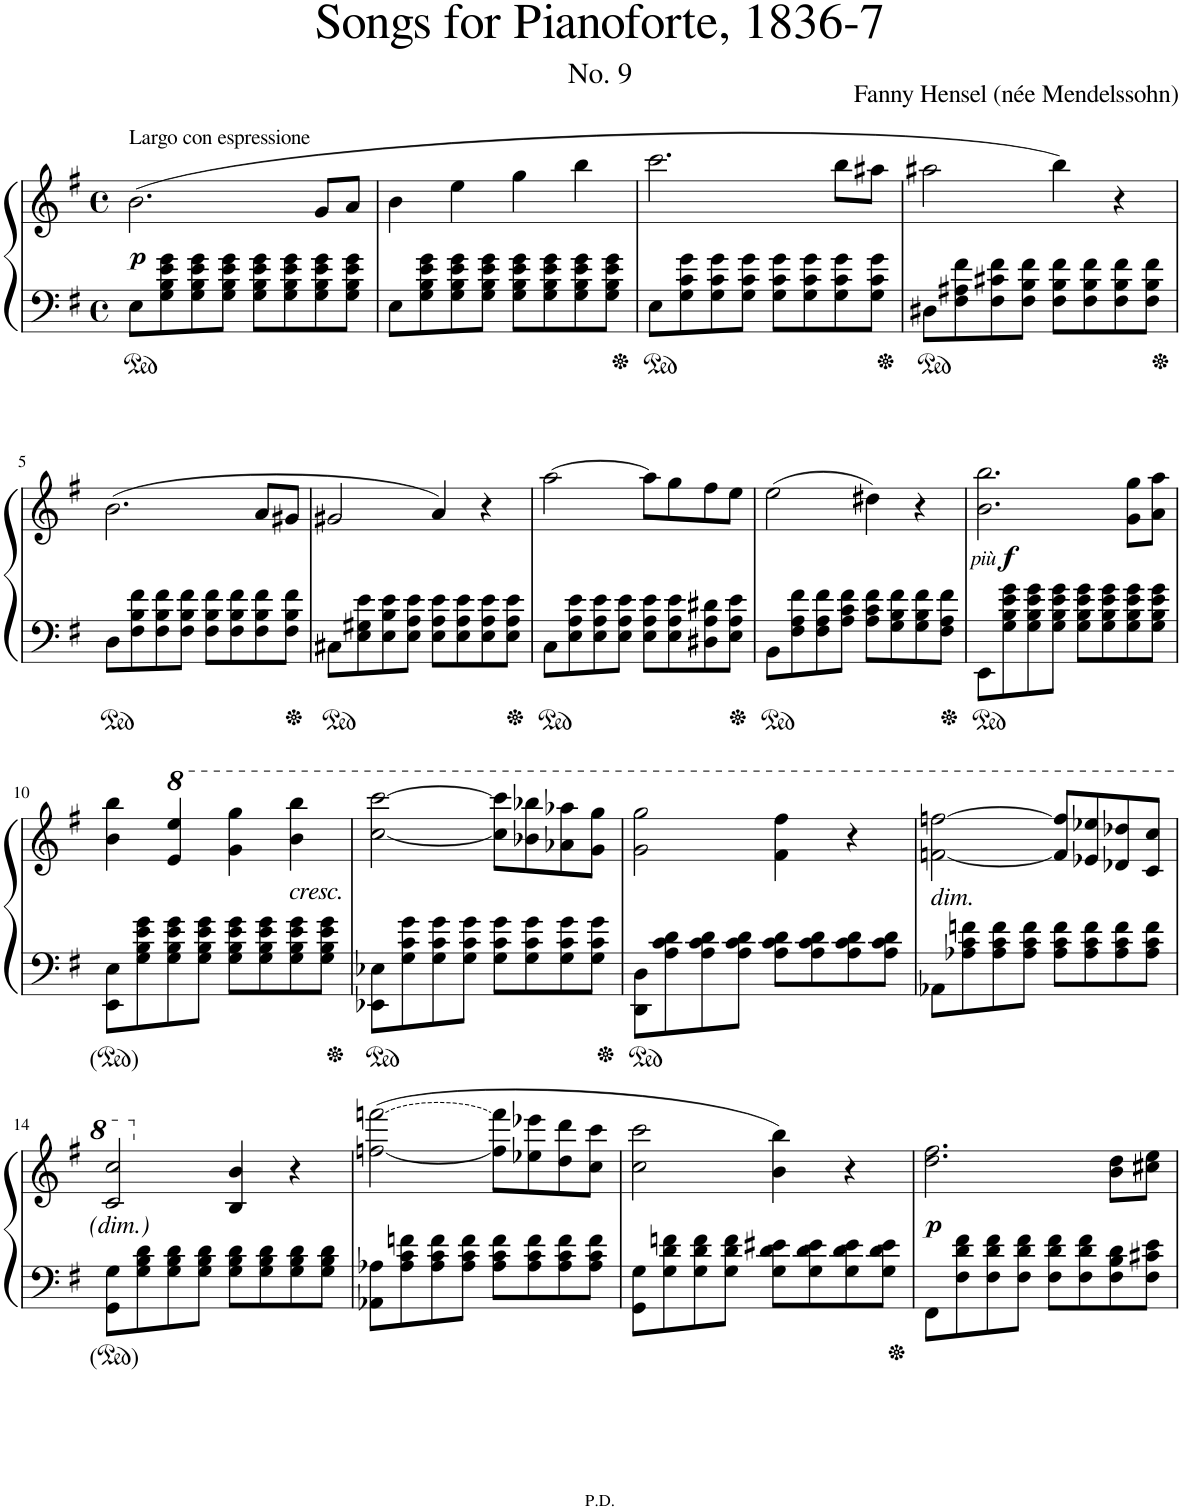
**kern	**kern	**dynam
*part1	*part1	*part1
*staff2	*staff1	*staff1/2
*I"Piano	*	*
*I'Pno.	*	*
*clefF4	*clefG2	*
*k[f#]	*k[f#]	*
*M4/4	*M4/4	*
*met(c)	*met(c)	*
=1	=1	=1
!	!LO:TX:a:t=Largo con espressione	!
!	!	!LO:DY:b
8E\L	(2.b\	p
8G\ 8B\ 8e\ 8g\	.	.
8G\ 8B\ 8e\ 8g\	.	.
8G\ 8B\ 8e\ 8g\J	.	.
8G\ 8B\ 8e\ 8g\L	.	.
8G\ 8B\ 8e\ 8g\	.	.
8G\ 8B\ 8e\ 8g\	8g/L	.
8G\ 8B\ 8e\ 8g\J	8a/J	.
=2	=2	=2
8E\L	4b\	.
8G\ 8B\ 8e\ 8g\	.	.
8G\ 8B\ 8e\ 8g\	4ee\	.
8G\ 8B\ 8e\ 8g\J	.	.
8G\ 8B\ 8e\ 8g\L	4gg\	.
8G\ 8B\ 8e\ 8g\	.	.
8G\ 8B\ 8e\ 8g\	4bb\	.
8G\ 8B\ 8e\ 8g\J	.	.
=3	=3	=3
8E\L	2.ccc\	.
8G\ 8c\ 8g\	.	.
8G\ 8c\ 8g\	.	.
8G\ 8c\ 8g\J	.	.
8G\ 8c\ 8g\L	.	.
8G\ 8c\ 8g\	.	.
8G\ 8c\ 8g\	8bb\L	.
8G\ 8c\ 8g\J	8aa#X\J	.
=4	=4	=4
8D#X\L	2aa#X\	.
8F#\ 8A#X\ 8f#\	.	.
8F#\ 8c#X\ 8f#\	.	.
8F#\ 8B\ 8f#\J	.	.
8F#\ 8B\ 8f#\L	4bb\)	.
8F#\ 8B\ 8f#\	.	.
8F#\ 8B\ 8f#\	4r	.
8F#\ 8B\ 8f#\J	.	.
!!LO:LB:g=z
=5	=5	=5
8D\L	(2.b\	.
8F#\ 8B\ 8f#\	.	.
8F#\ 8B\ 8f#\	.	.
8F#\ 8B\ 8f#\J	.	.
8F#\ 8B\ 8f#\L	.	.
8F#\ 8B\ 8f#\	.	.
8F#\ 8B\ 8f#\	8a/L	.
8F#\ 8B\ 8f#\J	8g#X/J	.
=6	=6	=6
8C#X\L	2g#X/	.
8E\ 8G#X\ 8e\	.	.
8E\ 8B\ 8e\	.	.
8E\ 8A\ 8e\J	.	.
8E\ 8A\ 8e\L	4a/)	.
8E\ 8A\ 8e\	.	.
8E\ 8A\ 8e\	4r	.
8E\ 8A\ 8e\J	.	.
=7	=7	=7
8C\L	[2aa\	.
8E\ 8A\ 8e\	.	.
8E\ 8A\ 8e\	.	.
8E\ 8A\ 8e\J	.	.
8E\ 8A\ 8e\L	8aa\L]	.
8E\ 8A\ 8e\	8gg\	.
8D#X\ 8A\ 8d#X\	8ff#\	.
8E\ 8A\ 8e\J	8ee\J	.
=8	=8	=8
8BB\L	(2ee\	.
8F#\ 8A\ 8f#\	.	.
8F#\ 8A\ 8f#\	.	.
8A\ 8c\ 8f#\J	.	.
8A\ 8c\ 8f#\L	4dd#X\)	.
8G\ 8B\ 8f#\	.	.
8G\ 8B\ 8f#\	4r	.
8F#\ 8A\ 8f#\J	.	.
=9	=9	=9
!	!	!LO:DY:b
!	!	!LO:DY:n=1:b
8EE\L	2.b\ 2.bb\	other-dynamics f
8G\ 8B\ 8e\ 8g\	.	.
8G\ 8B\ 8e\ 8g\	.	.
8G\ 8B\ 8e\ 8g\J	.	.
8G\ 8B\ 8e\ 8g\L	.	.
8G\ 8B\ 8e\ 8g\	.	.
8G\ 8B\ 8e\ 8g\	8g\ 8gg\L	.
8G\ 8B\ 8e\ 8g\J	8a\ 8aa\J	.
!!LO:LB:g=z
=10	=10	=10
8EE\ 8E\L	4b\ 4bb\	.
8G\ 8B\ 8e\ 8g\	.	.
*	*8va	*
8G\ 8B\ 8e\ 8g\	4ee/ 4eee/	.
8G\ 8B\ 8e\ 8g\J	.	.
8G\ 8B\ 8e\ 8g\L	4gg\ 4ggg\	.
8G\ 8B\ 8e\ 8g\	.	.
!	!LO:TX:b:i:t=cresc.	!
8G\ 8B\ 8e\ 8g\	4bb\ 4bbb\	.
8G\ 8B\ 8e\ 8g\J	.	.
=11	=11	=11
8EE-X\ 8E-X\L	[2ccc\ [2cccc\	.
8G\ 8c\ 8g\	.	.
8G\ 8c\ 8g\	.	.
8G\ 8c\ 8g\J	.	.
8G\ 8c\ 8g\L	8ccc\] 8cccc\]L	.
8G\ 8c\ 8g\	8bb-X\ 8bbb-X\	.
8G\ 8c\ 8g\	8aa-X\ 8aaa-X\	.
8G\ 8c\ 8g\J	8gg\ 8ggg\J	.
=12	=12	=12
8DD\ 8D\L	2gg\ 2ggg\	.
8A\ 8c\ 8d\	.	.
8A\ 8c\ 8d\	.	.
8A\ 8c\ 8d\J	.	.
8A\ 8c\ 8d\L	4ff#\ 4fff#\	.
8A\ 8c\ 8d\	.	.
8A\ 8c\ 8d\	4r	.
8A\ 8c\ 8d\J	.	.
=13	=13	=13
!	!LO:TX:b:i:t=dim.	!
8AA-X\L	[2ffn\ [2fffn\	.
8A-X\ 8c\ 8fn\	.	.
8A-\ 8c\ 8f\	.	.
8A-\ 8c\ 8f\J	.	.
8A-\ 8c\ 8f\L	8ff/] 8fff/]L	.
8A-\ 8c\ 8f\	8ee-X/ 8eee-X/	.
8A-\ 8c\ 8f\	8dd-X/ 8ddd-X/	.
8A-\ 8c\ 8f\J	8cc/ 8ccc/J	.
!!LO:LB:g=z
=14	=14	=14
8GG\ 8G\L	2cc/ 2ccc/	.
8G\ 8B\ 8d\	.	.
8G\ 8B\ 8d\	.	.
8G\ 8B\ 8d\J	.	.
*	*X8va	*
8G\ 8B\ 8d\L	4B/ 4b/	.
8G\ 8B\ 8d\	.	.
8G\ 8B\ 8d\	4r	.
8G\ 8B\ 8d\J	.	.
=15	=15	=15
!	!LO:T:n=2:dash	!
8AA-X\ 8A-X\L	([2ffn\ [2fffn\	.
8A-\ 8c\ 8fn\	.	.
8A-\ 8c\ 8f\	.	.
8A-\ 8c\ 8f\J	.	.
8A-\ 8c\ 8f\L	8ff\] 8fff\]L	.
8A-\ 8c\ 8f\	8ee-X\ 8eee-X\	.
8A-\ 8c\ 8f\	8dd\ 8ddd\	.
8A-\ 8c\ 8f\J	8cc\ 8ccc\J	.
=16	=16	=16
8GG\ 8G\L	2cc\ 2ccc\	.
8G\ 8d\ 8fn\	.	.
8G\ 8d\ 8f\	.	.
8G\ 8d\ 8f\J	.	.
8G\ 8d\ 8e#X\L	4b\ 4bb\)	.
8G\ 8d\ 8e#\	.	.
8G\ 8d\ 8e#\	4r	.
8G\ 8d\ 8e#\J	.	.
=17	=17	=17
!	!	!LO:DY:b
8FF#\L	2.dd\ 2.ff#\	p
8F#\ 8d\ 8f#\	.	.
8F#\ 8d\ 8f#\	.	.
8F#\ 8d\ 8f#\J	.	.
8F#\ 8d\ 8f#\L	.	.
8F#\ 8d\ 8f#\	.	.
8F#\ 8B\ 8d\	8b\ 8dd\L	.
8F#\ 8c#X\ 8e\J	8cc#X\ 8ee\J	.
=	=	=
*-	*-	*-
